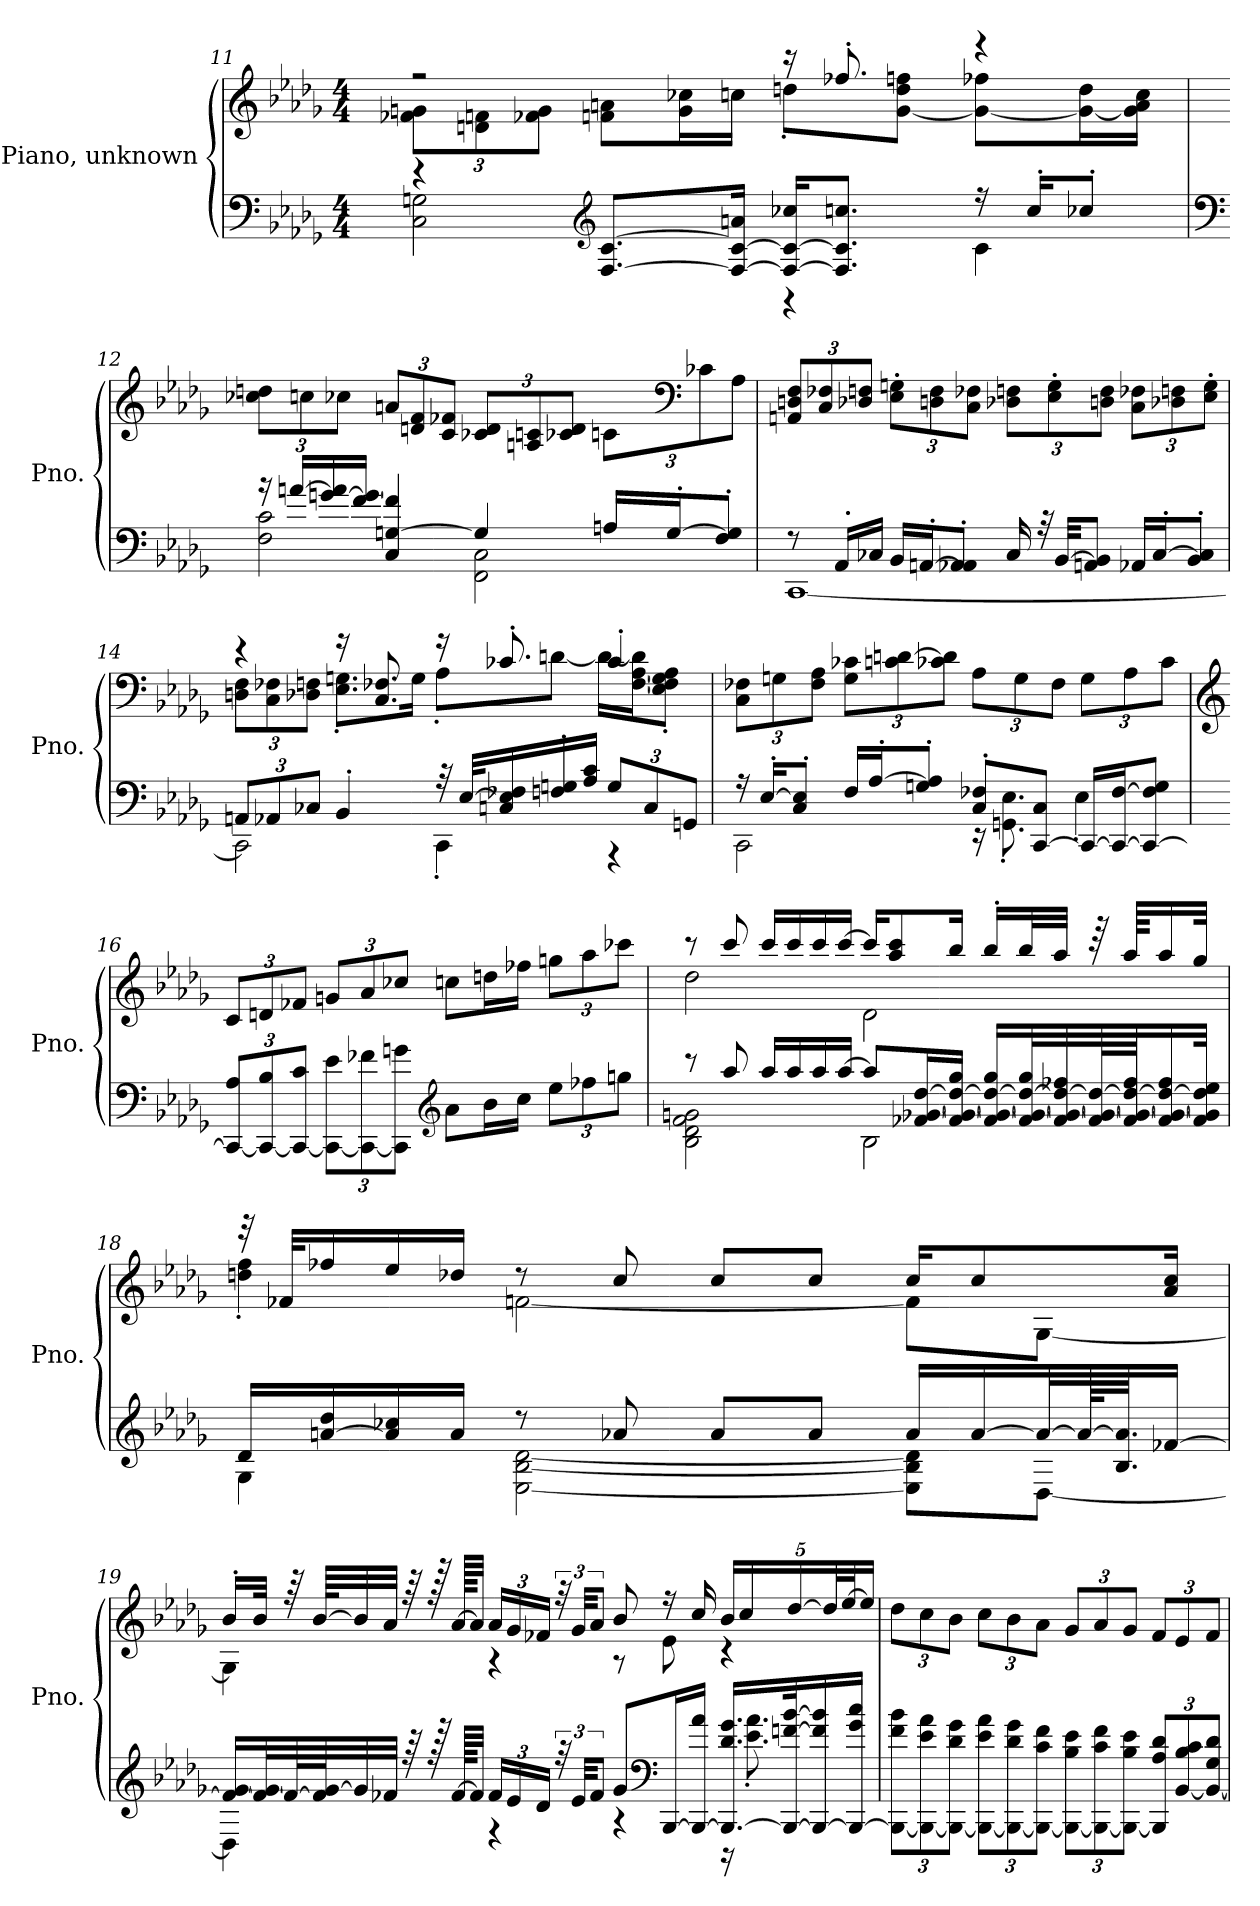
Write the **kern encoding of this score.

**kern	**kern
*part1	*part1
*staff2	*staff1
*I"Piano, unknown	*
*I'Pno.	*
!!LO:LB:g=z
*clefF4	*clefG2
*k[b-e-a-d-g-]	*k[b-e-a-d-g-]
*M4/4	*M4/4
=11	=11
*^	*^
*	*	*	*Xbrackettup
4r	2C\ 2Gn\	2r	12f-X\ 12gn\L
.	.	.	12dn\ 12fn\
.	.	.	12f-X\ 12g\J
*clefG2	*	*	*
[8.F/ [8.c/L	.	.	8fn\ 8an\L
.	.	.	16g\ 16cc-X\L
16F/_ 16c/_ 16an/Jk	.	.	16ccn\JJ
16F/_ 16c/_ 16cc-X/KL	4r	16r	8ddn'\L
8.F/] 8.c/] 8.ccn/J	.	8.ff-X'/	.
.	.	.	[8g\ 8dd\ 8ffn\J
16r	4c\	4r	8g\_ 8ff-X\L
16cc'/KL	.	.	.
8cc-X'/J	.	.	16g\_ 16dd\L
.	.	.	16g\] 16a\ 16cc\JJ
*	*	*v	*v
!!LO:LB:g=z
=12	=12	=12
*clefF4	*	*
16r	2F\ 2c\	12cc-X\ 12ddn\L
[16an/LL	.	.
.	.	12ccn\
[16gn/ 16a/]	.	.
.	.	12cc-X\J
[16f/ 16g/]JJ	.	.
4C/ [4Gn/ 4f/]	.	12an/L
.	.	12dn/ 12f/
.	.	12c/ 12f-X/J
4G/]	2FF\ 2C\	12c-X/ 12d/L
.	.	12An/ 12cn/
.	.	12c-X/ 12d/J
16An/LL	.	12cn\L
[16G'/J	.	.
*	*	*clefF4
.	.	12c-X\
8F/' 8G/]'J	.	.
.	.	12A\J
!!LO:LB:g=z
=13	=13	=13
8r	[1CC	12AAn/ 12Dn/ 12F/L
.	.	12C/ 12F-X/
16AA-'/LL	.	.
.	.	12D-X/ 12Fn/J
16C-X/JJ	.	.
16BB-/LL	.	12E-\' 12Gn\'L
[16AAn'/J	.	.
.	.	12Dn\ 12F\
8AA-X/' 8AA/]'J	.	.
.	.	12C\ 12F-X\J
16C-/	.	12D-X\ 12Fn\L
32r	.	.
.	.	12E-\' 12G\'
[32BB-/KKL	.	.
8AAn/ 8BB-/]J	.	.
.	.	12Dn\ 12F\J
16AA-X/LL	.	12C\ 12F-X\L
[16C-'/J	.	.
.	.	12D-X\ 12Fn\
8BB-/' 8C-/]'J	.	.
.	.	12E-\' 12G\'J
!!LO:LB:g=z
=14	=14	=14
*Xbrackettup	*	*
*	*	*^
12AAn/L	2CC\]	4r	12Dn\ 12F\L
12AA-X/	.	.	12C\ 12F-X\
12C-X/J	.	.	12D-X\ 12Fn\J
4BB-'/	.	16r	8.E-\' 8.Gn\'L
.	.	8.C/ 8.F-X/	.
.	.	.	16G\Jk
32r	4CC'\	16r	8A-'\L
[32E-/KLL	.	.	.
16Cn/ 16E-/] 16F-X/	.	8.c-X'/	.
16Fn/' 16Gn/'	.	.	[8dn\J
16A-/ 16c/JJ	.	.	.
12G/L	4r	4c-'/	16d\LL_
.	.	.	[16F-\ [16A-\ 16d\]J
12C/	.	.	.
.	.	.	8E-\' 8F-\]' 8G\' 8A-\]'J
12GGn/J	.	.	.
*	*	*v	*v
!!LO:LB:g=z
=15	=15	=15
16r	2CC\	12C\ 12F-X\L
[16E-'/KL	.	.
.	.	12Gn\
8C/' 8E-/]'J	.	.
.	.	12F-\ 12A-\J
16F/LL	.	12G\ 12c-X\L
[16A-'/J	.	.
.	.	12cn\ [12dn\
8Gn/' 8A-/]'J	.	.
.	.	12c-X\ 12d\]J
8C/' 8F-X/'L	16r	12A-\L
.	8.GGn\' 8.E-\'	.
.	.	12G\
[8CC/ 8C/J	.	.
.	.	12F-\J
16CC/LL_	4E-'\	12G\L
16CC/_ [16F-/J	.	.
.	.	12A-\
8CC/_ 8F-/] 8G/J	.	.
.	.	12c-\J
*v	*v	*
=16	=16
*	*clefG2
12CC/_ 12A-/L	12c/L
12CC/_ 12B-/	12dn/
12CC/_ 12c/J	12f-X/J
12CC\_ 12e-\L	12gn/L
12CC\_ 12f-X\	12a-/
12CC\] 12gn\J	12cc-X/J
*clefG2	*
8a-\L	8ccn\L
16b-\L	16ddn\L
16cc\JJ	16ff-X\JJ
12ee-\L	12ggn\L
12ff-X\	12aa-\
12ggn\J	12ccc-X\J
!!LO:PB:g=z
=17	=17
*^	*^
8r	2B-\ 2d-\ 2f\ 2gn\	8r	2dd-\
8aa-/	.	8ccc/	.
16aa-/LL	.	16ccc/LL	.
16aa-/	.	16ccc/	.
16aa-/	.	16ccc/	.
[16aa-/JJ	.	[16ccc/JJ	.
8aa-/L]	2B-\	16ccc/KL]	2d-\
.	.	8aa-/ 8ccc/	.
[16f-X/ [16g-X/ [16dd-/L	.	.	.
16f-/_ 16g-/_ 16dd-/_ 16gg-/JJ	.	16bb-/Jk	.
16f-/_ 16g-/_ 16dd-/_ 16gg-/LL	.	16bb-'/LL	.
32f-/_ 32g-/_ 32dd-/_ 32gg-/L	.	32bb-/L	.
32f-/_ 32g-/_ 32dd-/_ 32ff-X/	.	32aa-/JJJ	.
64f-/_ 64g-/_ 64dd-/_L	.	64r	.
64f-/_ 64g-/_ 64dd-/_ 64ff-/JJ	.	64aa-/KKLL	.
16f-/_ 16g-/_ 16dd-/_ 16ff-/	.	16aa-/	.
32f-/] 32g-/] 32dd-/] 32ee-/JJk	.	32gg-/JJk	.
!!LO:LB:g=z	!!
=18	=18	=18	=18
16d-/LL	4G-\	32r	4ddn\' 4ff\'
.	.	32f-X/KLL	.
[16an/ 16dd-/	.	16ff-X/	.
16a/] 16cc-X/	.	16ee-/	.
16a/JJ	.	16dd-X/JJ	.
8r	[2E-\ [2B-\ [2d-\	8r	[2fn\
8a-X/	.	8cc/	.
8a-/L	.	8cc/L	.
8a-/J	.	8cc/J	.
16a-/LL	8E-\] 8B-\] 8d-\]L	16cc/KL	8f\L]
[16a-/	.	8cc/	.
32a-/L_	[8D-\J	.	[8G-\J
128a-/KL_	.	.	.
64.B-/ 64.a-/]JJ	.	.	.
[16f-X/JJ	.	16a-/ 16cc/Jk	.
!!LO:LB:g=z	!!
=19	=19	=19	=19
16f-/_ 16g-/LL	4D-\]	16b-'/LL	4G-\]
32f-/_ 32g-/L	.	32b-/JJk	.
64f-/L_	.	64r	.
64f-/] [64g-/J	.	[64b-/KLLL	.
32g-/]	.	32b-/]	.
32f-X/JJJ	.	32a-/JJJ	.
64r	.	64r	.
128r	.	128r	.
[128f-/KKLLL	.	[128a-/KKLLL	.
32f-/JJJ]	.	32a-/JJJ]	.
24f-/LL	4r	24a-/LL	4r
24e-/	.	24g-/	.
24d-/JJ	.	24f-X/JJ	.
*brackettup	*	*brackettup	*
48r	.	48r	.
48e-/KKL	.	48g-/KKL	.
12f-/J	.	12a-/J	.
8g-/L	4r	8b-/	8r
*clefF4	*	*	*
[16BBB-/L	.	16r	8e-\
16BBB-/_ 16a-/JJ	.	16cc/	.
*	*	*Xbrackettup	*
16.BBB-/_ 16.d-/ 16.g-/LL	16r	20b-/LL	4r
.	.	20cc/	.
.	8.e-\' 8.a-\'	.	.
32BBB-/_ [32fn/ [32b-/K	.	.	.
.	.	[20dd-/	.
16BBB-/_ 16f/] 16b-/]	.	.	.
.	.	40dd-/L]	.
.	.	[40ee-/J	.
16BBB-/_ 16g-/ 16cc/JJ	.	.	.
.	.	20ee-/JJ]	.
*v	*v	*	*
*	*v	*v
!!LO:LB:g=z
=20	=20
*Xbrackettup	*
12BBB-\_ 12f\ 12b-\L	12dd-\L
12BBB-\_ 12e-\ 12a-\	12cc\
12BBB-\_ 12d-\ 12g-\J	12b-\J
12BBB-\_ 12e-\ 12a-\L	12cc\L
12BBB-\_ 12d-\ 12g-\	12b-\
12BBB-\_ 12c\ 12f\J	12a-\J
12BBB-\_ 12B-\ 12e-\L	12g-/L
12BBB-\_ 12c\ 12f\	12a-/
12BBB-\_ 12B-\ 12e-\J	12g-/J
12BBB-/] 12A-/ 12d-/L	12f/L
[12BB-/ 12B-/ 12c/	12e-/
12BB-/_ 12G-/ 12d-/J	12f/J
=	=
*-	*-
